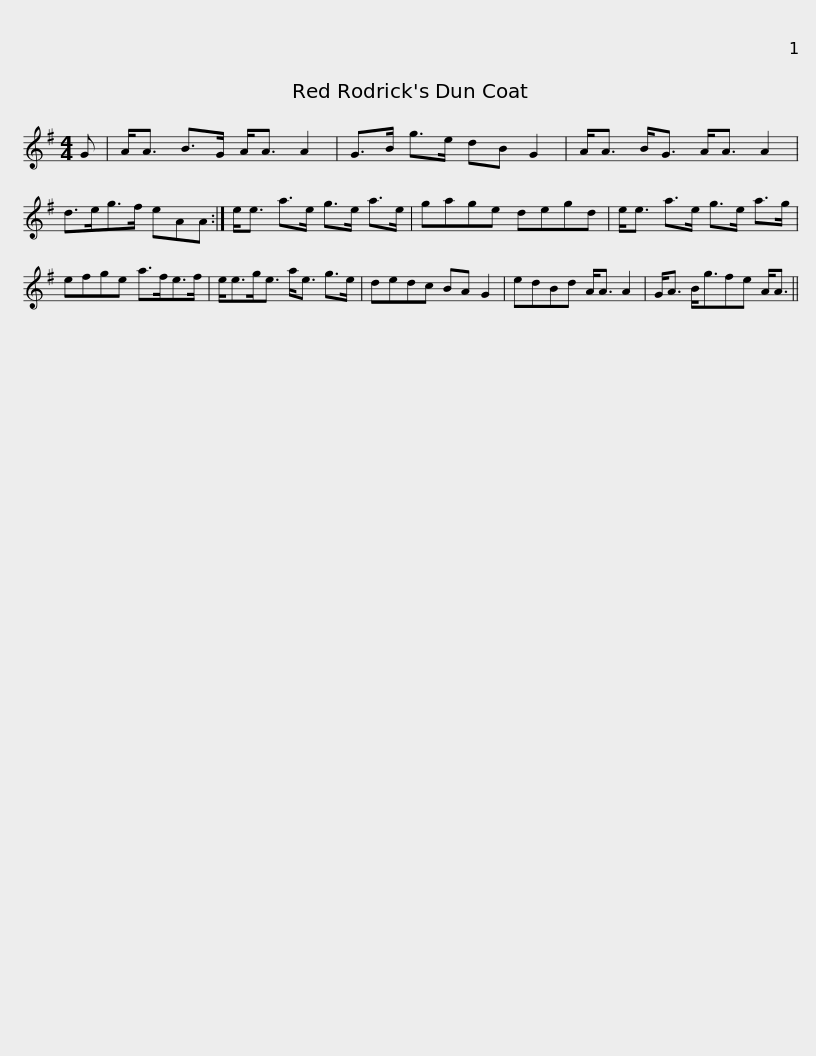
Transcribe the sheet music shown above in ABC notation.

X:1
L:1/8
M:4/4
I:linebreak $
K:G
V:1 treble
V:1
 G | A<A B>G A<A A2 | G>B g>e dB G2 | A<A B<G A<A A2 | d>eg>f eAA :| %5
 e<e a>e g>e a>e |$ gage degd | e<e a>e g>e a>g | efge a>fe>f | e<eg<e a<e g>e | %10
 dedc BA G2 |$ edBd A<A A2 | G<A B<gfe A<A || %13
